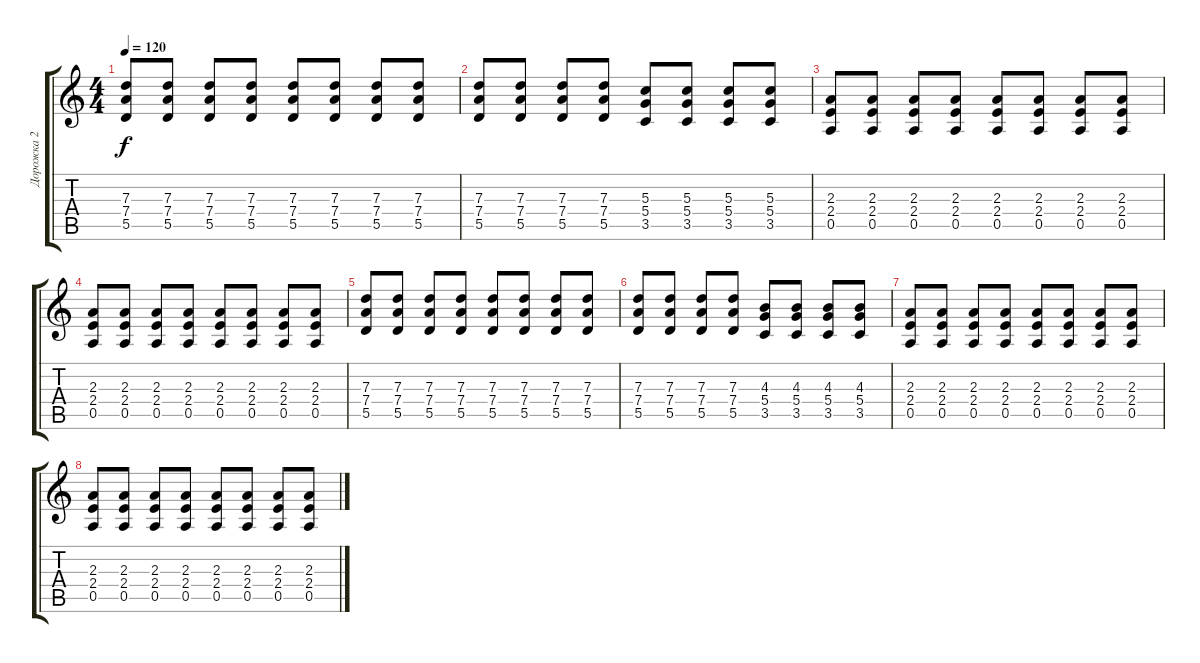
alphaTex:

\track ("Дорожка 2" "Дорожка 2") {instrument electricguitarjazz}
\staff {score tabs}
\tuning (E4 B3 G3 D3 A2 E2) {hide}
\ts (4 4)
\tempo 120
\clef g2
\ks c
(7.3 7.4 5.5).8{dy f instrument distortionguitar} (7.3 7.4 5.5).8 (7.3 7.4 5.5).8 (7.3 7.4 5.5).8 (7.3 7.4 5.5).8 (7.3 7.4 5.5).8 (7.3 7.4 5.5).8 (7.3 7.4 5.5).8 |
(7.3 7.4 5.5).8 (7.3 7.4 5.5).8 (7.3 7.4 5.5).8 (7.3 7.4 5.5).8 (5.3 5.4 3.5).8 (5.3 5.4 3.5).8 (5.3 5.4 3.5).8 (5.3 5.4 3.5).8 |
(2.3 2.4 0.5).8 (2.3 2.4 0.5).8 (2.3 2.4 0.5).8 (2.3 2.4 0.5).8 (2.3 2.4 0.5).8 (2.3 2.4 0.5).8 (2.3 2.4 0.5).8 (2.3 2.4 0.5).8 |
(2.3 2.4 0.5).8 (2.3 2.4 0.5).8 (2.3 2.4 0.5).8 (2.3 2.4 0.5).8 (2.3 2.4 0.5).8 (2.3 2.4 0.5).8 (2.3 2.4 0.5).8 (2.3 2.4 0.5).8 |
(7.3 7.4 5.5).8{instrument distortionguitar} (7.3 7.4 5.5).8 (7.3 7.4 5.5).8 (7.3 7.4 5.5).8 (7.3 7.4 5.5).8 (7.3 7.4 5.5).8 (7.3 7.4 5.5).8 (7.3 7.4 5.5).8 |
(7.3 7.4 5.5).8 (7.3 7.4 5.5).8 (7.3 7.4 5.5).8 (7.3 7.4 5.5).8 (4.3 5.4 3.5).8 (4.3 5.4 3.5).8 (4.3 5.4 3.5).8 (4.3 5.4 3.5).8 |
(2.3 2.4 0.5).8 (2.3 2.4 0.5).8 (2.3 2.4 0.5).8 (2.3 2.4 0.5).8 (2.3 2.4 0.5).8 (2.3 2.4 0.5).8 (2.3 2.4 0.5).8 (2.3 2.4 0.5).8 |
(2.3 2.4 0.5).8 (2.3 2.4 0.5).8 (2.3 2.4 0.5).8 (2.3 2.4 0.5).8 (2.3 2.4 0.5).8 (2.3 2.4 0.5).8 (2.3 2.4 0.5).8 (2.3 2.4 0.5).8
